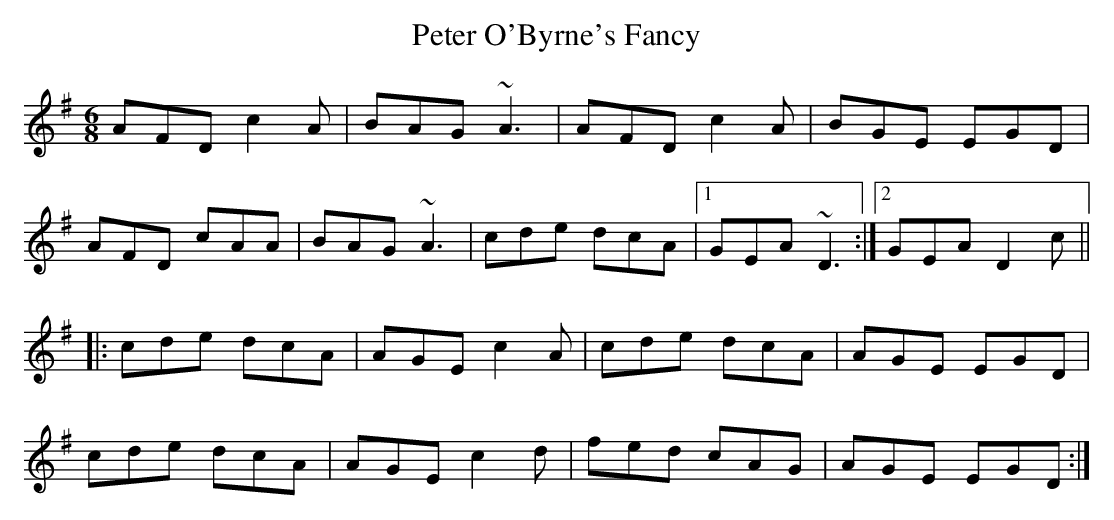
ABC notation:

X:1
T:Peter O'Byrne's Fancy
M:6/8
L:1/8
K:Dmix
AFD c2A|BAG ~A3|AFD c2A|BGE EGD|!
AFD cAA|BAG ~A3|cde dcA|1 GEA ~D3:|2 GEA D2c||!
|:cde dcA|AGE c2A|cde dcA|AGE EGD|!
cde dcA|AGE c2d|fed cAG|AGE EGD:|!
